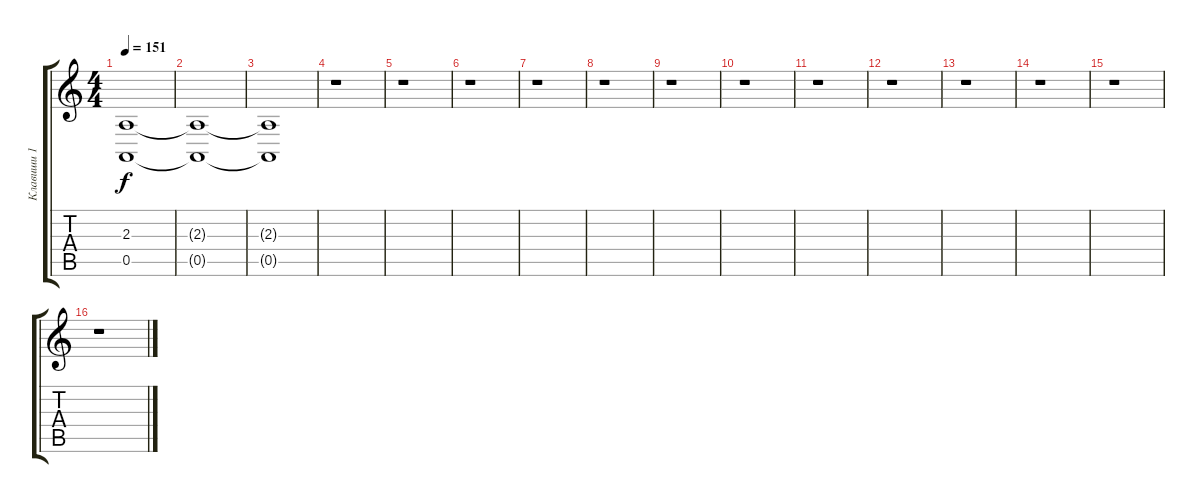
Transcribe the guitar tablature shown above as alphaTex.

\track ("Клавиши 1" "Клавиши 1") {instrument drawbarorgan}
\staff {score tabs}
\tuning (E4 B3 G3 D3 A2 E2) {hide}
\ts (4 4)
\tempo 151
\clef g2
\ks c
(2.3{t} 0.5{t}).1{dy f} |
(2.3{t} 0.5{t}).1 |
(2.3{t} 0.5{t}).1 |
r.1 |
r.1 |
r.1 |
r.1 |
r.1 |
r.1 |
r.1 |
r.1 |
r.1 |
r.1 |
r.1 |
r.1 |
r.1
